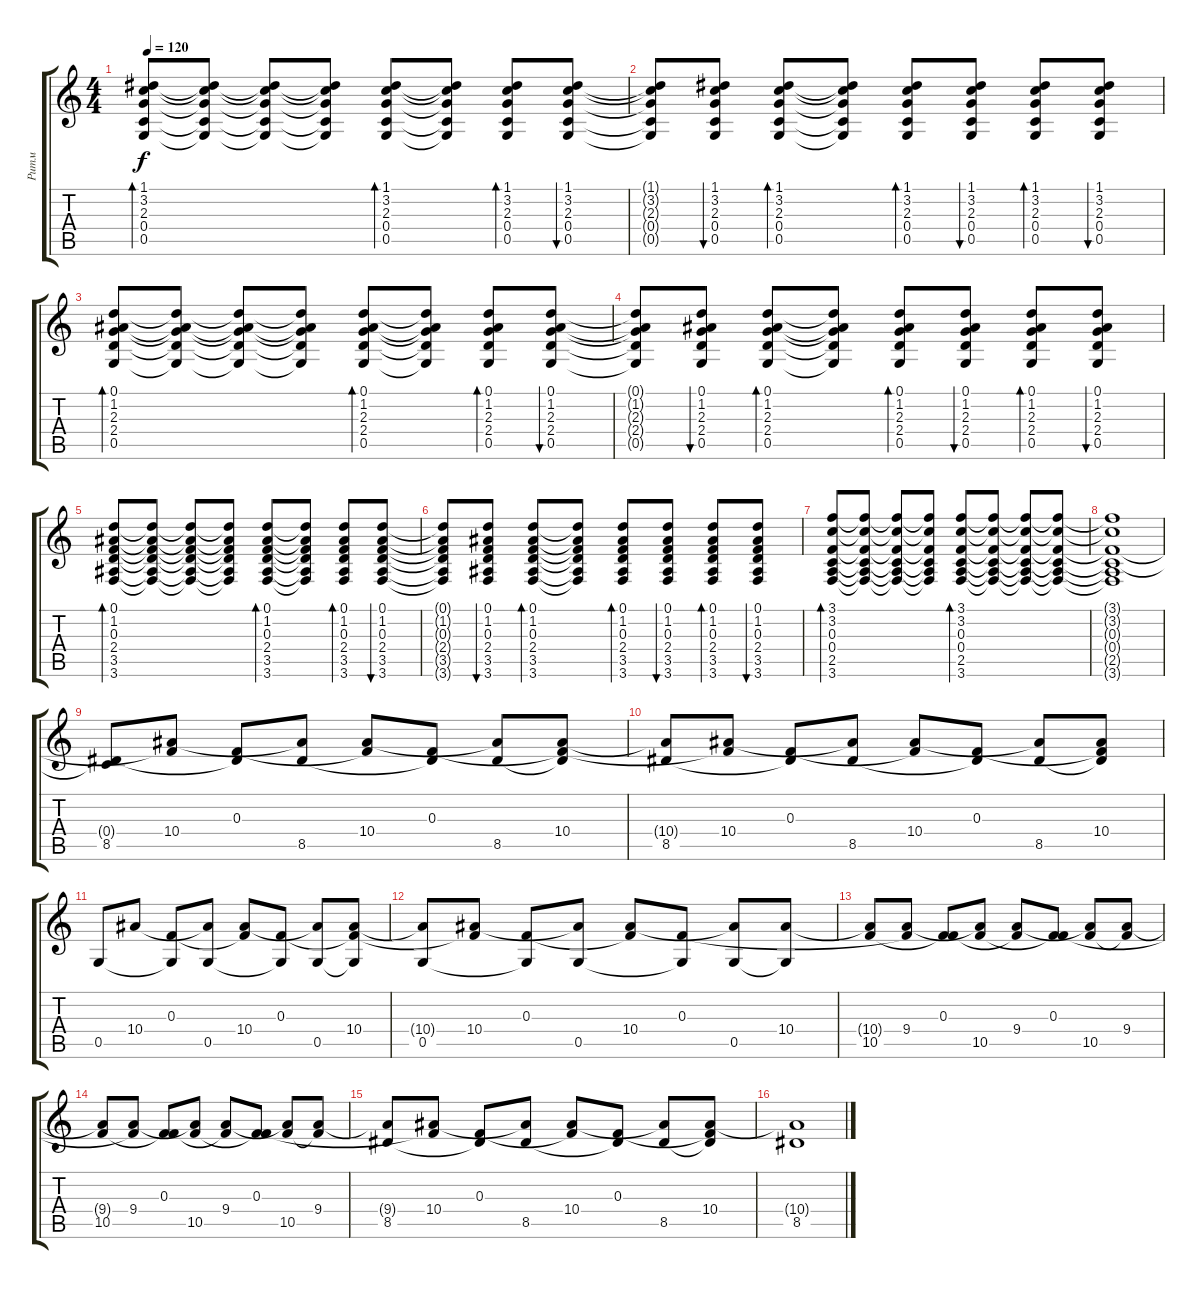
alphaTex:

\track ("Ритм" "Ритм") {instrument acousticguitarsteel}
\staff {score tabs}
\tuning (D4 A3 F3 C3 G2 D2) {hide}
\ts (4 4)
\tempo 120
\clef g2
\ks c
(1.1 3.2 2.3 0.4 0.5).8{bd 30 dy f} (1.1{t} 3.2{t} 2.3{t} 0.4{t} 0.5{t}).8 (1.1{t} 3.2{t} 2.3{t} 0.4{t} 0.5{t}).8 (1.1{t} 3.2{t} 2.3{t} 0.4{t} 0.5{t}).8 (1.1 3.2 2.3 0.4 0.5).8{bd 30} (1.1{t} 3.2{t} 2.3{t} 0.4{t} 0.5{t}).8 (1.1 3.2 2.3 0.4 0.5).8{bd 30} (1.1 3.2 2.3 0.4 0.5).8{bu 30} |
(1.1{t} 3.2{t} 2.3{t} 0.4{t} 0.5{t}).8 (1.1 3.2 2.3 0.4 0.5).8{bu 30} (1.1 3.2 2.3 0.4 0.5).8{bd 30} (1.1{t} 3.2{t} 2.3{t} 0.4{t} 0.5{t}).8 (1.1 3.2 2.3 0.4 0.5).8{bd 30} (1.1 3.2 2.3 0.4 0.5).8{bu 30} (1.1 3.2 2.3 0.4 0.5).8{bd 30} (1.1 3.2 2.3 0.4 0.5).8{bu 30} |
(0.1 1.2 2.3 2.4 0.5).8{bd 30} (0.1{t} 1.2{t} 2.3{t} 2.4{t} 0.5{t}).8 (0.1{t} 1.2{t} 2.3{t} 2.4{t} 0.5{t}).8 (0.1{t} 1.2{t} 2.3{t} 2.4{t} 0.5{t}).8 (0.1 1.2 2.3 2.4 0.5).8{bd 30} (0.1{t} 1.2{t} 2.3{t} 2.4{t} 0.5{t}).8 (0.1 1.2 2.3 2.4 0.5).8{bd 30} (0.1 1.2 2.3 2.4 0.5).8{bu 30} |
(0.1{t} 1.2{t} 2.3{t} 2.4{t} 0.5{t}).8 (0.1 1.2 2.3 2.4 0.5).8{bu 30} (0.1 1.2 2.3 2.4 0.5).8{bd 30} (0.1{t} 1.2{t} 2.3{t} 2.4{t} 0.5{t}).8 (0.1 1.2 2.3 2.4 0.5).8{bd 30} (0.1 1.2 2.3 2.4 0.5).8{bu 30} (0.1 1.2 2.3 2.4 0.5).8{bd 30} (0.1 1.2 2.3 2.4 0.5).8{bu 30} |
(0.1 1.2 0.3 2.4 3.5 3.6).8{bd 30} (0.1{t} 1.2{t} 0.3{t} 2.4{t} 3.5{t} 3.6{t}).8 (0.1{t} 1.2{t} 0.3{t} 2.4{t} 3.5{t} 3.6{t}).8 (0.1{t} 1.2{t} 0.3{t} 2.4{t} 3.5{t} 3.6{t}).8 (0.1 1.2 0.3 2.4 3.5 3.6).8{bd 30} (0.1{t} 1.2{t} 0.3{t} 2.4{t} 3.5{t} 3.6{t}).8 (0.1 1.2 0.3 2.4 3.5 3.6).8{bd 30} (0.1 1.2 0.3 2.4 3.5 3.6).8{bu 30} |
(0.1{t} 1.2{t} 0.3{t} 2.4{t} 3.5{t} 3.6{t}).8 (0.1 1.2 0.3 2.4 3.5 3.6).8{bu 30} (0.1 1.2 0.3 2.4 3.5 3.6).8{bd 30} (0.1{t} 1.2{t} 0.3{t} 2.4{t} 3.5{t} 3.6{t}).8 (0.1 1.2 0.3 2.4 3.5 3.6).8{bd 30} (0.1 1.2 0.3 2.4 3.5 3.6).8{bu 30} (0.1 1.2 0.3 2.4 3.5 3.6).8{bd 30} (0.1 1.2 0.3 2.4 3.5 3.6).8{bu 30} |
(3.1 3.2 0.3 0.4 2.5 3.6).8{bd 30} (3.1{t} 3.2{t} 0.3{t} 0.4{t} 2.5{t} 3.6{t}).8 (3.1{t} 3.2{t} 0.3{t} 0.4{t} 2.5{t} 3.6{t}).8 (3.1{t} 3.2{t} 0.3{t} 0.4{t} 2.5{t} 3.6{t}).8 (3.1 3.2 0.3 0.4 2.5 3.6).8{bd 30} (3.1{t} 3.2{t} 0.3{t} 0.4{t} 2.5{t} 3.6{t}).8 (3.1{t} 3.2{t} 0.3{t} 0.4{t} 2.5{t} 3.6{t}).8 (3.1{t} 3.2{t} 0.3{t} 0.4{t} 2.5{t} 3.6{t}).8 |
(3.1{t} 3.2{t} 0.3{t} 0.4{t} 2.5{t} 3.6{t}).1 |
(0.4{t} 8.5).8 (0.3{t} 10.4).8 (0.3 8.5{t}).8 (10.4{t} 8.5).8 (0.3{t} 10.4).8 (0.3 8.5{t}).8 (10.4{t} 8.5).8 (0.3{t} 10.4 8.5{t}).8 |
(10.4{t} 8.5).8 (0.3{t} 10.4).8 (0.3 8.5{t}).8 (10.4{t} 8.5).8 (0.3{t} 10.4).8 (0.3 8.5{t}).8 (10.4{t} 8.5).8 (0.3{t} 10.4 8.5{t}).8 |
0.5.8 10.4.8 (0.3 0.5{t}).8 (10.4{t} 0.5).8 (0.3{t} 10.4).8 (0.3 0.5{t}).8 (10.4{t} 0.5).8 (0.3{t} 10.4 0.5{t}).8 |
(10.4{t} 0.5).8 (0.3{t} 10.4).8 (0.3 0.5{t}).8 (10.4{t} 0.5).8 (0.3{t} 10.4).8 (0.3 0.5{t}).8 (10.4{t} 0.5).8 (10.4 0.5{t}).8 |
(10.4{t} 10.5).8 (0.3{t} 9.4).8 (0.3 10.5{t}).8 (9.4{t} 10.5).8 (0.3{t} 9.4).8 (0.3 10.5{t}).8 (9.4{t} 10.5).8 (9.4 10.5{t}).8 |
(9.4{t} 10.5).8 (0.3{t} 9.4).8 (0.3 10.5{t}).8 (9.4{t} 10.5).8 (0.3{t} 9.4).8 (0.3 10.5{t}).8 (9.4{t} 10.5).8 (9.4 10.5{t}).8 |
(9.4{t} 8.5).8 (0.3{t} 10.4).8 (0.3 8.5{t}).8 (10.4{t} 8.5).8 (0.3{t} 10.4).8 (0.3 8.5{t}).8 (10.4{t} 8.5).8 (0.3{t} 10.4 8.5{t}).8 |
(10.4{t} 8.5).1
